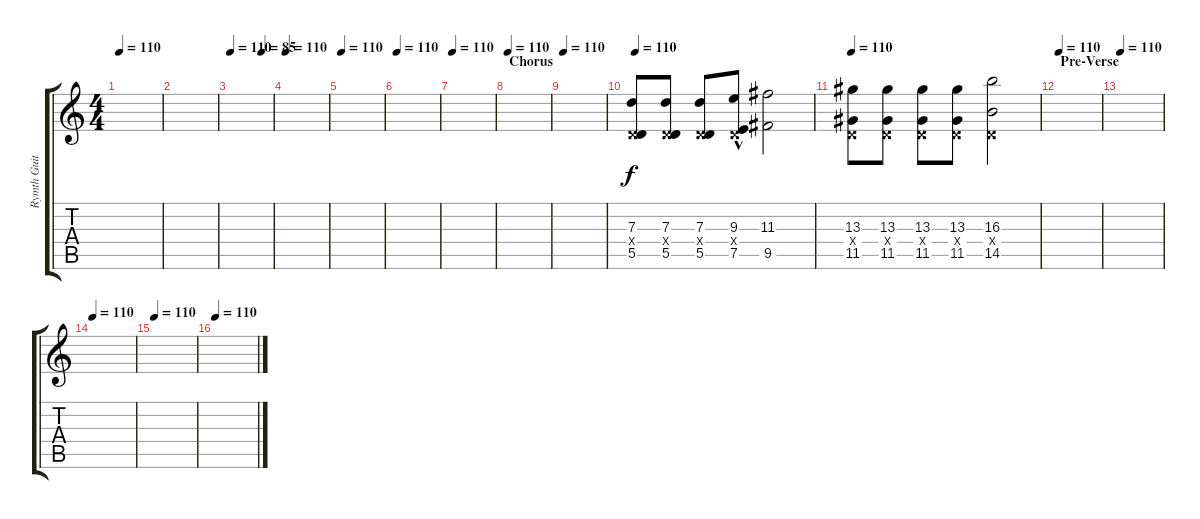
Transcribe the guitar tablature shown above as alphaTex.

\track ("Rymth Guitar" "Rymth Guit") {instrument distortionguitar}
\staff {score tabs}
\tuning (E4 B3 G3 D3 A2 E2) {hide}
\ts (4 4)
\tempo 110
\clef g2
\ks c
|
|
\tempo 110
\tempo (85 0.75)
|
\tempo 110
|
\tempo 110
|
\tempo 110
|
\tempo 110
|
\section ("" "Chorus")
\tempo 110
|
\tempo 110
|
\tempo 110
(7.3 0.4{x} 5.5).8 (7.3 0.4{x} 5.5).8 (7.3 0.4{x} 5.5).8 (9.3 0.4{x} 7.5{hac}).8 (11.3 9.5).2 |
\tempo 110
(13.3 0.4{x} 11.5).8 (13.3 0.4{x} 11.5).8 (13.3 0.4{x} 11.5).8 (13.3 0.4{x} 11.5).8 (16.3 0.4{x} 14.5).2 |
\section ("" "Pre-Verse")
\tempo 110
|
\tempo 110
|
\tempo 110
|
\tempo 110
|
\tempo 110
